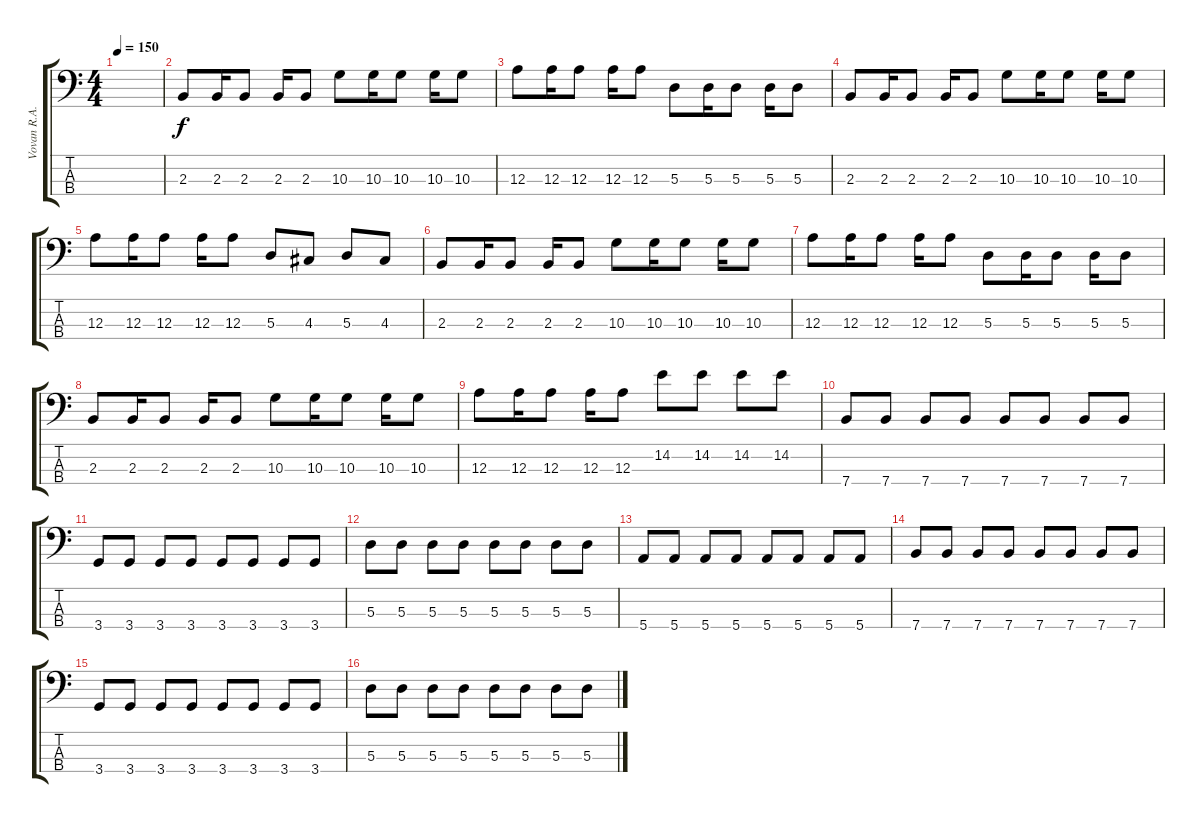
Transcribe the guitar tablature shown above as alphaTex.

\track ("Vovan R.A.K. (FILL-BASS)" "Vovan R.A.") {instrument electricbasspick}
\staff {score tabs}
\tuning (G2 D2 A1 E1) {hide}
\ts (4 4)
\tempo 150
\clef f4
\ks c
|
2.3.8 2.3.16 2.3.8 2.3.16 2.3.8 10.3.8 10.3.16 10.3.8 10.3.16 10.3.8 |
12.3.8 12.3.16 12.3.8 12.3.16 12.3.8 5.3.8 5.3.16 5.3.8 5.3.16 5.3.8 |
2.3.8 2.3.16 2.3.8 2.3.16 2.3.8 10.3.8 10.3.16 10.3.8 10.3.16 10.3.8 |
12.3.8 12.3.16 12.3.8 12.3.16 12.3.8 5.3.8 4.3.8 5.3.8 4.3.8 |
2.3.8 2.3.16 2.3.8 2.3.16 2.3.8 10.3.8 10.3.16 10.3.8 10.3.16 10.3.8 |
12.3.8 12.3.16 12.3.8 12.3.16 12.3.8 5.3.8 5.3.16 5.3.8 5.3.16 5.3.8 |
2.3.8 2.3.16 2.3.8 2.3.16 2.3.8 10.3.8 10.3.16 10.3.8 10.3.16 10.3.8 |
12.3.8 12.3.16 12.3.8 12.3.16 12.3.8 14.2.8 14.2.8 14.2.8 14.2.8 |
7.4.8 7.4.8 7.4.8 7.4.8 7.4.8 7.4.8 7.4.8 7.4.8 |
3.4.8 3.4.8 3.4.8 3.4.8 3.4.8 3.4.8 3.4.8 3.4.8 |
5.3.8 5.3.8 5.3.8 5.3.8 5.3.8 5.3.8 5.3.8 5.3.8 |
5.4.8 5.4.8 5.4.8 5.4.8 5.4.8 5.4.8 5.4.8 5.4.8 |
7.4.8 7.4.8 7.4.8 7.4.8 7.4.8 7.4.8 7.4.8 7.4.8 |
3.4.8 3.4.8 3.4.8 3.4.8 3.4.8 3.4.8 3.4.8 3.4.8 |
5.3.8 5.3.8 5.3.8 5.3.8 5.3.8 5.3.8 5.3.8 5.3.8
